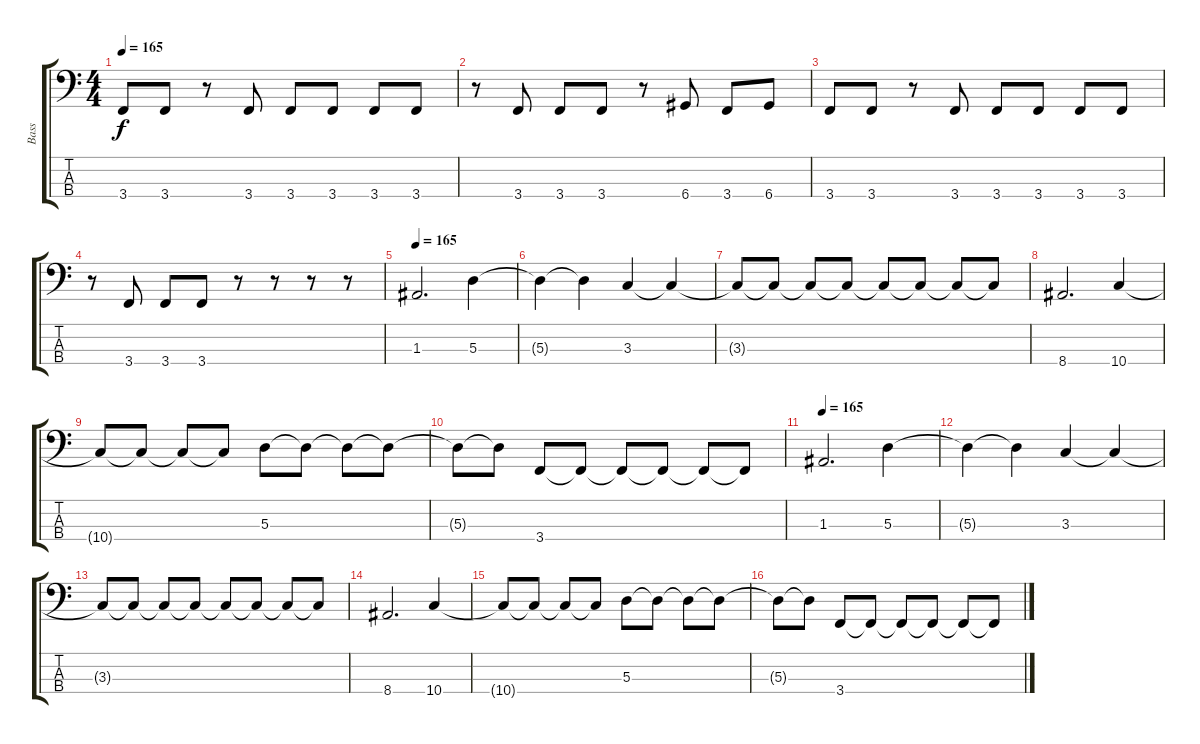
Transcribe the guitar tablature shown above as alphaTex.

\track ("Bass" "Bass") {instrument electricbassfinger}
\staff {score tabs}
\tuning (G2 D2 A1 D1) {hide}
\ts (4 4)
\tempo 165
\clef f4
\ks c
3.4.8{dy f} 3.4.8 r.8 3.4.8 3.4.8 3.4.8 3.4.8 3.4.8 |
r.8 3.4.8 3.4.8 3.4.8 r.8 6.4.8 3.4.8 6.4.8 |
3.4.8 3.4.8 r.8 3.4.8 3.4.8 3.4.8 3.4.8 3.4.8 |
r.8 3.4.8 3.4.8 3.4.8 r.8 r.8 r.8 r.8 |
\tempo 162
\tempo 165
1.3.2{d} 5.3.4 |
5.3{t}.4 5.3{t}.4 3.3.4 3.3{t}.4 |
3.3{t}.8 3.3{t}.8 3.3{t}.8 3.3{t}.8 3.3{t}.8 3.3{t}.8 3.3{t}.8 3.3{t}.8 |
8.4.2{d} 10.4.4 |
10.4{t}.8 10.4{t}.8 10.4{t}.8 10.4{t}.8 5.3.8 5.3{t}.8 5.3{t}.8 5.3{t}.8 |
5.3{t}.8 5.3{t}.8 3.4.8 3.4{t}.8 3.4{t}.8 3.4{t}.8 3.4{t}.8 3.4{t}.8 |
\tempo 165
1.3.2{d} 5.3.4 |
5.3{t}.4 5.3{t}.4 3.3.4 3.3{t}.4 |
3.3{t}.8 3.3{t}.8 3.3{t}.8 3.3{t}.8 3.3{t}.8 3.3{t}.8 3.3{t}.8 3.3{t}.8 |
8.4.2{d} 10.4.4 |
10.4{t}.8 10.4{t}.8 10.4{t}.8 10.4{t}.8 5.3.8 5.3{t}.8 5.3{t}.8 5.3{t}.8 |
5.3{t}.8 5.3{t}.8 3.4.8 3.4{t}.8 3.4{t}.8 3.4{t}.8 3.4{t}.8 3.4{t}.8
